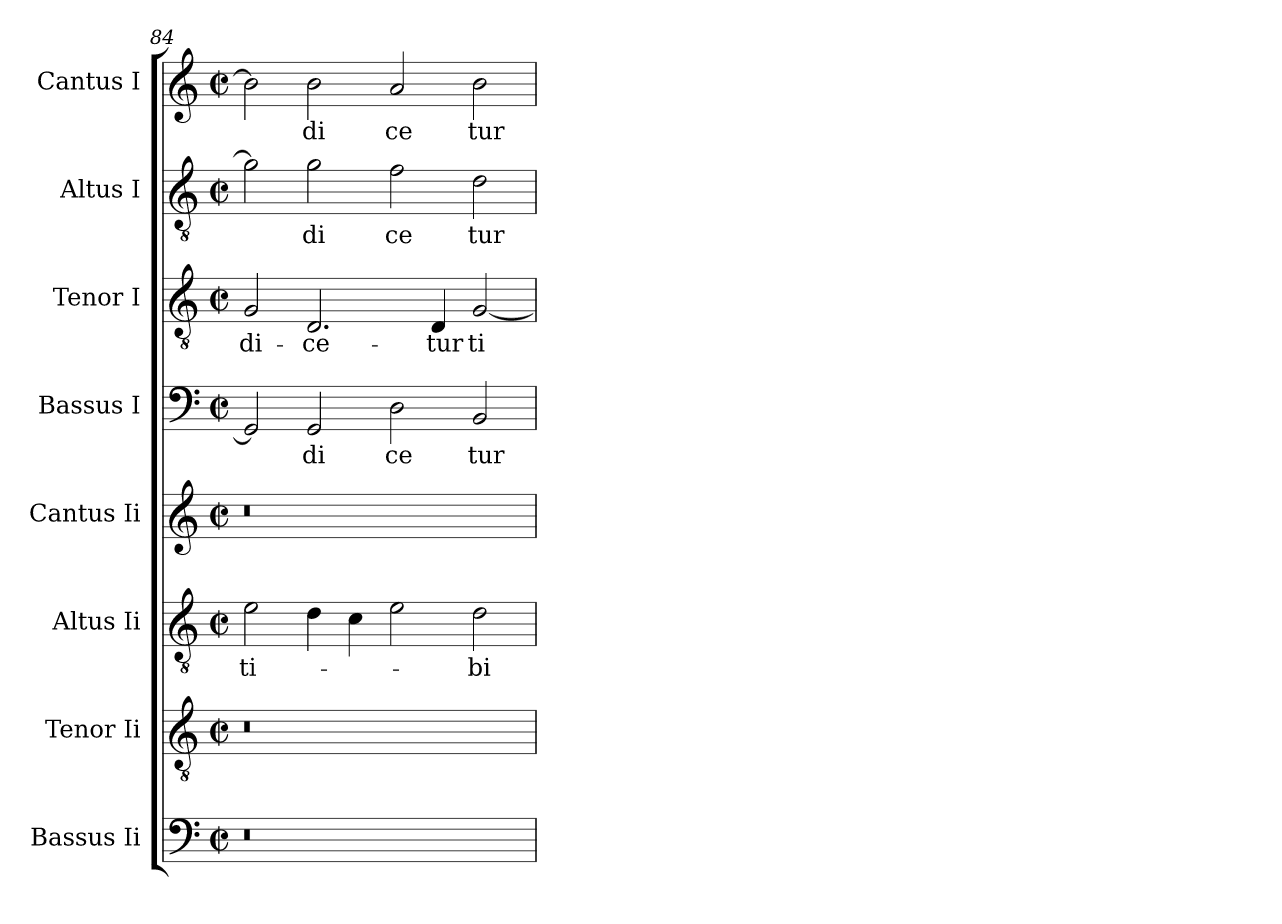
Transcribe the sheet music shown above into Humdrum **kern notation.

**kern	**kern	**kern	**text	**kern	**kern	**text	**kern	**text	**kern	**text	**kern	**text
*part8	*part7	*part6	*part6	*part5	*part4	*part4	*part3	*part3	*part2	*part2	*part1	*part1
*staff8	*staff7	*staff6	*staff6	*staff5	*staff4	*staff4	*staff3	*staff3	*staff2	*staff2	*staff1	*staff1
*I"Bassus Ii	*I"Tenor Ii	*I"Altus Ii	*	*I"Cantus Ii	*I"Bassus I	*	*I"Tenor I	*	*I"Altus I	*	*I"Cantus I	*
*clefF4	*clefGv2	*clefGv2	*	*clefG2	*clefF4	*	*clefGv2	*	*clefGv2	*	*clefG2	*
*M2/2	*M2/2	*M2/2	*	*M2/2	*M2/2	*	*M2/2	*	*M2/2	*	*M2/2	*
*met(c|)	*met(c|)	*met(c|)	*	*met(c|)	*met(c|)	*	*met(c|)	*	*met(c|)	*	*met(c|)	*
=84	=84	=84	=84	=84	=84	=84	=84	=84	=84	=84	=84	=84
!	!	!	!LO:LY:b:cj	!	!	!	!	!LO:LY:b:cj	!	!	!	!
0r	0r	2e\	ti-	0r	2GG/]	.	2G/	di-	2g\]	.	2b\]	.
!	!	!	!	!	!	!LO:LY:b:cj	!	!LO:LY:b:cj	!	!LO:LY:b:cj	!	!LO:LY:b:cj
.	.	4d\	.	.	2GG/	di	2.D/	-ce-	2g\	di	2b\	di
.	.	4c\	.	.	.	.	.	.	.	.	.	.
!	!	!	!	!	!	!LO:LY:b:cj	!	!	!	!LO:LY:b:cj	!	!LO:LY:b:cj
.	.	2e\	.	.	2D\	ce	.	.	2f\	ce	2a/	ce
!	!	!	!	!	!	!	!	!LO:LY:b:cj	!	!	!	!
.	.	.	.	.	.	.	4D/	-tur	.	.	.	.
!	!	!	!LO:LY:b:cj	!	!	!LO:LY:b:cj	!	!LO:LY:b:cj	!	!LO:LY:b:cj	!	!LO:LY:b:cj
.	.	2d\	-bi	.	2BB/	tur	[<2G/	ti-	2d\	tur	2b\	tur
=	=	=	=	=	=	=	=	=	=	=	=	=
*-	*-	*-	*-	*-	*-	*-	*-	*-	*-	*-	*-	*-
